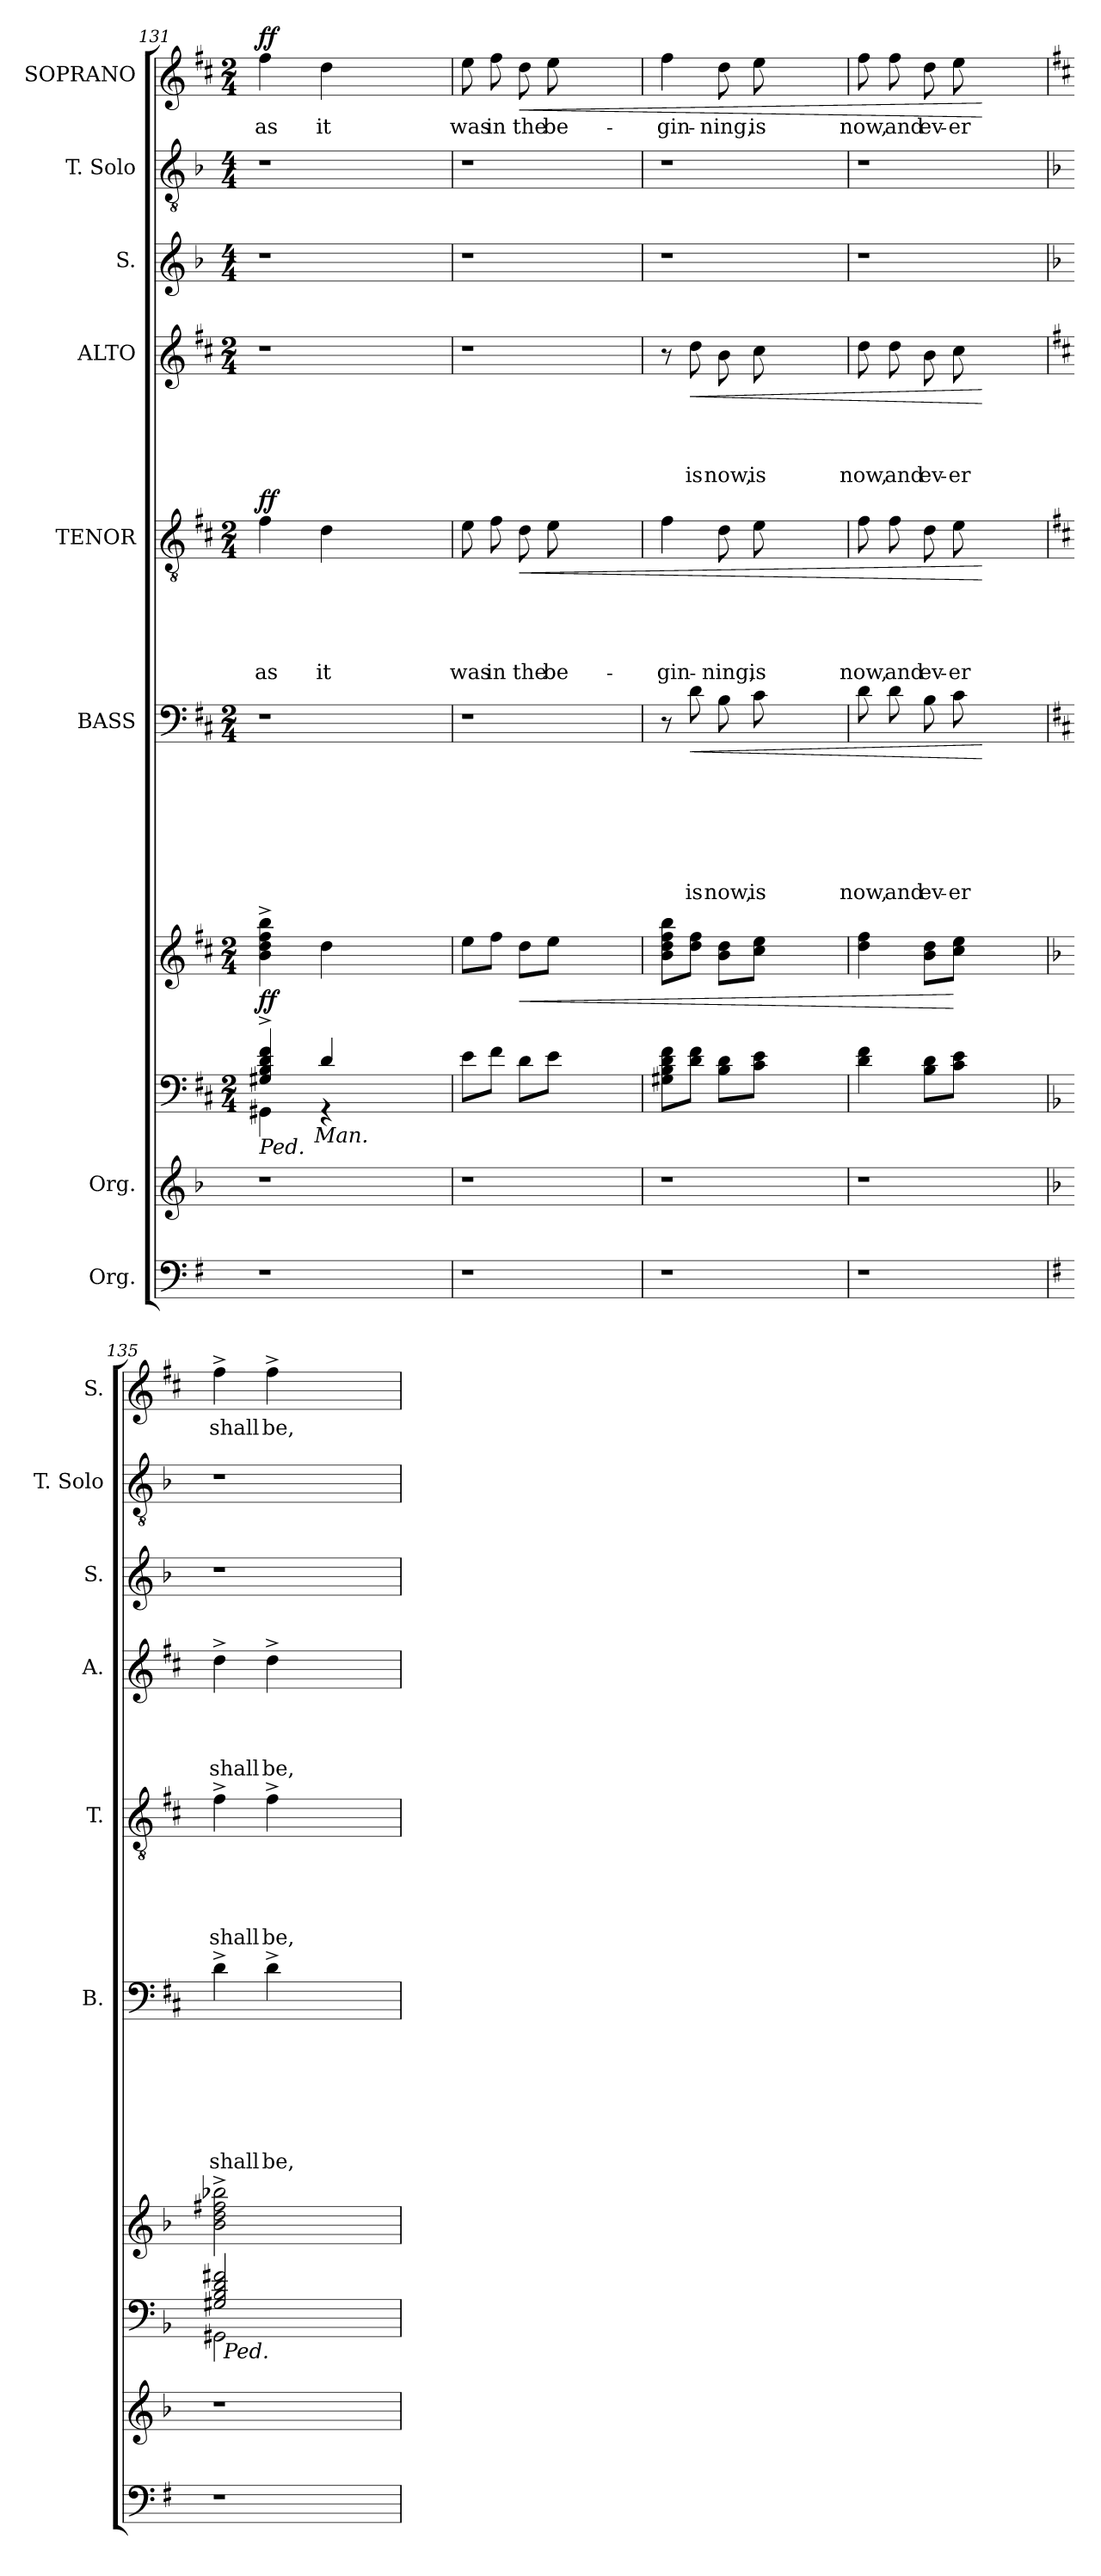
**kern	**kern	**kern	**kern	**dynam	**kern	**text	**text	**text	**text	**text	**text	**text	**dynam	**kern	**text	**text	**text	**text	**text	**dynam	**kern	**text	**text	**text	**text	**dynam	**kern	**kern	**kern	**text	**dynam
*part10	*part9	*part8	*part7	*part7	*part6	*part6	*part6	*part6	*part6	*part6	*part6	*part6	*part6	*part5	*part5	*part5	*part5	*part5	*part5	*part5	*part4	*part4	*part4	*part4	*part4	*part4	*part3	*part2	*part1	*part1	*part1
*staff10	*staff9	*staff8	*staff7	*staff7	*staff6	*staff6	*staff6	*staff6	*staff6	*staff6	*staff6	*staff6	*staff6	*staff5	*staff5	*staff5	*staff5	*staff5	*staff5	*staff5	*staff4	*staff4	*staff4	*staff4	*staff4	*staff4	*staff3	*staff2	*staff1	*staff1	*staff1
*I"Org.	*I"Org.	*	*	*	*I"BASS	*	*	*	*	*	*	*	*	*I"TENOR	*	*	*	*	*	*	*I"ALTO	*	*	*	*	*	*I"S.	*I"T. Solo	*I"SOPRANO	*	*
*	*	*	*	*	*I'B.	*	*	*	*	*	*	*	*	*I'T.	*	*	*	*	*	*	*I'A.	*	*	*	*	*	*I'S.	*I'T. Solo	*I'S.	*	*
!!LO:PB:g=z
*clefF4	*clefG2	*clefF4	*clefG2	*	*clefF4	*	*	*	*	*	*	*	*	*clefGv2	*	*	*	*	*	*	*clefG2	*	*	*	*	*	*clefG2	*clefGv2	*clefG2	*	*
*ITrd-3c-5	*	*	*	*	*	*	*	*	*	*	*	*	*	*	*	*	*	*	*	*	*	*	*	*	*	*	*	*	*	*	*
*k[]	*k[b-]	*k[f#c#]	*k[f#c#]	*	*k[f#c#]	*	*	*	*	*	*	*	*	*k[f#c#]	*	*	*	*	*	*	*k[f#c#]	*	*	*	*	*	*k[b-]	*k[b-]	*k[f#c#]	*	*
*C:	*F:	*D:	*D:	*	*D:	*	*	*	*	*	*	*	*	*D:	*	*	*	*	*	*	*D:	*	*	*	*	*	*F:	*F:	*D:	*	*
*	*	*M2/4	*M2/4	*	*M2/4	*	*	*	*	*	*	*	*	*M2/4	*	*	*	*	*	*	*M2/4	*	*	*	*	*	*M4/4	*M4/4	*M2/4	*	*
=131	=131	=131	=131	=131	=131	=131	=131	=131	=131	=131	=131	=131	=131	=131	=131	=131	=131	=131	=131	=131	=131	=131	=131	=131	=131	=131	=131	=131	=131	=131	=131
*	*	*^	*	*	*	*	*	*	*	*	*	*	*	*	*	*	*	*	*	*	*	*	*	*	*	*	*	*	*	*	*
!	!	!LO:TX:b:i:t=Ped.	!	!	!	!	!	!	!	!	!	!	!	!	!	!	!	!	!	!	!	!	!	!	!	!	!	!	!	!	!	!
!	!	!	!	!	!LO:DY:b	!LO:N:vis=1	!	!	!	!	!	!	!	!	!	!	!	!	!	!LO:LY:b	!LO:DY:a	!LO:N:vis=1	!	!	!	!	!	!	!	!	!LO:LY:b	!LO:DY:a
*	*	*	*^	*	*	*	*	*	*	*	*	*	*	*	*	*	*	*	*	*	*	*	*	*	*	*	*	*	*	*	*	*
1r	1r	4G#X/^> 4B/^> 4d/^> 4f#/^>	4GG#X\	6ryy	4b\^> 4dd\^> 4ff#\^> 4bb\^>	ff	2r	.	.	.	.	.	.	.	.	4f#\	.	.	.	.	as	ff	2r	.	.	.	.	.	1r	1r	4ff#\	as	ff
.	.	.	.	24..ryy	.	.	.	.	.	.	.	.	.	.	.	.	.	.	.	.	.	.	.	.	.	.	.	.	.	.	.	.	.
!	!	!	!	!LO:TX:b:i:t=Man.	!	!	!	!	!	!	!	!	!	!	!	!	!	!	!	!	!	!	!	!	!	!	!	!	!	!	!	!	!
.	.	.	.	3%2ryy	.	.	.	.	.	.	.	.	.	.	.	.	.	.	.	.	.	.	.	.	.	.	.	.	.	.	.	.	.
!	!	!	!	!	!	!	!	!	!	!	!	!	!	!	!	!	!	!	!	!	!LO:LY:b	!	!	!	!	!	!	!	!	!	!	!LO:LY:b	!
.	.	4d/	4rGG	.	4dd\	.	.	.	.	.	.	.	.	.	.	4d\	.	.	.	.	it	.	.	.	.	.	.	.	.	.	4dd\	it	.
.	.	2ryy	2ryy	.	2ryy	.	2ryy	.	.	.	.	.	.	.	.	2ryy	.	.	.	.	.	.	2ryy	.	.	.	.	.	.	.	2ryy	.	.
.	.	.	.	12ryy	.	.	.	.	.	.	.	.	.	.	.	.	.	.	.	.	.	.	.	.	.	.	.	.	.	.	.	.	.
.	.	.	.	96ryy	.	.	.	.	.	.	.	.	.	.	.	.	.	.	.	.	.	.	.	.	.	.	.	.	.	.	.	.	.
=132	=132	=132	=132	=132	=132	=132	=132	=132	=132	=132	=132	=132	=132	=132	=132	=132	=132	=132	=132	=132	=132	=132	=132	=132	=132	=132	=132	=132	=132	=132	=132	=132	=132
!	!	!	!	!	!	!	!LO:N:vis=1	!	!	!	!	!	!	!	!	!	!	!	!	!	!LO:LY:b	!	!LO:N:vis=1	!	!	!	!	!	!	!	!	!LO:LY:b	!
*	*	*v	*v	*v	*	*	*	*	*	*	*	*	*	*	*	*	*	*	*	*	*	*	*	*	*	*	*	*	*	*	*	*	*
1r	1r	8e\L	8ee\L	.	2r	.	.	.	.	.	.	.	.	8e\	.	.	.	.	was	.	2r	.	.	.	.	.	1r	1r	8ee\	was	.
!	!	!	!	!	!	!	!	!	!	!	!	!	!	!	!	!	!	!	!LO:LY:b	!	!	!	!	!	!	!	!	!	!	!LO:LY:b	!
.	.	8f#\J	8ff#\J	.	.	.	.	.	.	.	.	.	.	8f#\	.	.	.	.	in	.	.	.	.	.	.	.	.	.	8ff#\	in	.
!	!	!	!	!LO:HP:b	!	!	!	!	!	!	!	!	!	!	!	!	!	!	!LO:LY:b	!LO:HP:b	!	!	!	!	!	!	!	!	!	!LO:LY:b	!LO:HP:b
.	.	8d\L	8dd\L	<	.	.	.	.	.	.	.	.	.	8d\	.	.	.	.	the	<	.	.	.	.	.	.	.	.	8dd\	the	<
!	!	!	!	!	!	!	!	!	!	!	!	!	!	!	!	!	!	!	!LO:LY:b	!	!	!	!	!	!	!	!	!	!	!LO:LY:b	!
.	.	8e\J	8ee\J	.	.	.	.	.	.	.	.	.	.	8e\	.	.	.	.	be-	.	.	.	.	.	.	.	.	.	8ee\	be-	.
.	.	2ryy	2ryy	.	2ryy	.	.	.	.	.	.	.	.	2ryy	.	.	.	.	.	.	2ryy	.	.	.	.	.	.	.	2ryy	.	.
=133	=133	=133	=133	=133	=133	=133	=133	=133	=133	=133	=133	=133	=133	=133	=133	=133	=133	=133	=133	=133	=133	=133	=133	=133	=133	=133	=133	=133	=133	=133	=133
!	!	!	!	!	!	!	!	!	!	!	!	!	!	!	!	!	!	!	!LO:LY:b	!	!	!	!	!	!	!	!	!	!	!LO:LY:b	!
1r	1r	8G#X\ 8B\ 8d\ 8f#\L	8b\ 8dd\ 8ff#\ 8bb\L	.	8r	.	.	.	.	.	.	.	.	4f#\	.	.	.	.	-gin-	.	8r	.	.	.	.	.	1r	1r	4ff#\	-gin-	.
!	!	!	!	!	!	!	!	!	!	!	!	!LO:LY:b	!LO:HP:b	!	!	!	!	!	!	!	!	!	!	!	!LO:LY:b	!LO:HP:b	!	!	!	!	!
.	.	8d\ 8f#\J	8dd\ 8ff#\J	.	8d\	.	.	.	.	.	.	is	<	.	.	.	.	.	.	.	8dd\	.	.	.	is	<	.	.	.	.	.
!	!	!	!	!	!	!	!	!	!	!	!	!LO:LY:b	!	!	!	!	!	!	!LO:LY:b	!	!	!	!	!	!LO:LY:b	!	!	!	!	!LO:LY:b	!
.	.	8B\ 8d\L	8b\ 8dd\L	.	8B\	.	.	.	.	.	.	now,	.	8d\	.	.	.	.	-ning,	.	8b\	.	.	.	now,	.	.	.	8dd\	-ning,	.
!	!	!	!	!	!	!	!	!	!	!	!	!LO:LY:b	!	!	!	!	!	!	!LO:LY:b	!	!	!	!	!	!LO:LY:b	!	!	!	!	!LO:LY:b	!
.	.	8c#\ 8e\J	8cc#\ 8ee\J	.	8c#\	.	.	.	.	.	.	is	.	8e\	.	.	.	.	is	.	8cc#\	.	.	.	is	.	.	.	8ee\	is	.
.	.	2ryy	2ryy	.	2ryy	.	.	.	.	.	.	.	.	2ryy	.	.	.	.	.	.	2ryy	.	.	.	.	.	.	.	2ryy	.	.
=134	=134	=134	=134	=134	=134	=134	=134	=134	=134	=134	=134	=134	=134	=134	=134	=134	=134	=134	=134	=134	=134	=134	=134	=134	=134	=134	=134	=134	=134	=134	=134
!	!	!	!	!	!	!	!	!	!	!	!	!LO:LY:b	!	!	!	!	!	!	!LO:LY:b	!	!	!	!	!	!LO:LY:b	!	!	!	!	!LO:LY:b	!
1r	1r	4d\ 4f#\	4dd\ 4ff#\	.	8d\	.	.	.	.	.	.	now,	.	8f#\	.	.	.	.	now,	.	8dd\	.	.	.	now,	.	1r	1r	8ff#\	now,	.
!	!	!	!	!	!	!	!	!	!	!	!	!LO:LY:b	!	!	!	!	!	!	!LO:LY:b	!	!	!	!	!	!LO:LY:b	!	!	!	!	!LO:LY:b	!
.	.	.	.	.	8d\	.	.	.	.	.	.	and	.	8f#\	.	.	.	.	and	.	8dd\	.	.	.	and	.	.	.	8ff#\	and	.
!	!	!	!	!	!	!	!	!	!	!	!	!LO:LY:b	!	!	!	!	!	!	!LO:LY:b	!	!	!	!	!	!LO:LY:b	!	!	!	!	!LO:LY:b	!
.	.	8B\ 8d\L	8b\ 8dd\L	.	8B\	.	.	.	.	.	.	ev-	.	8d\	.	.	.	.	ev-	.	8b\	.	.	.	ev-	.	.	.	8dd\	ev-	.
!	!	!	!	!	!	!	!	!	!	!	!	!LO:LY:b	!	!	!	!	!	!	!LO:LY:b	!	!	!	!	!	!LO:LY:b	!	!	!	!	!LO:LY:b	!
.	.	8c#\ 8e\J	8cc#\ 8ee\J	[	8c#\	.	.	.	.	.	.	-er	.	8e\	.	.	.	.	-er	.	8cc#\	.	.	.	-er	.	.	.	8ee\	-er	.
.	.	2ryy	2ryy	.	2ryy	.	.	.	.	.	.	.	[	2ryy	.	.	.	.	.	[	2ryy	.	.	.	.	[	.	.	2ryy	.	[
=135	=135	=135	=135	=135	=135	=135	=135	=135	=135	=135	=135	=135	=135	=135	=135	=135	=135	=135	=135	=135	=135	=135	=135	=135	=135	=135	=135	=135	=135	=135	=135
*	*	*k[b-]	*k[b-]	*	*	*	*	*	*	*	*	*	*	*	*	*	*	*	*	*	*	*	*	*	*	*	*	*	*	*	*
*	*	*F:	*F:	*	*	*	*	*	*	*	*	*	*	*	*	*	*	*	*	*	*	*	*	*	*	*	*	*	*	*	*
*	*	*^	*	*	*	*	*	*	*	*	*	*	*	*	*	*	*	*	*	*	*	*	*	*	*	*	*	*	*	*	*
!	!	!	!	!	!	!	!	!	!	!	!	!	!LO:LY:b	!	!	!	!	!	!	!LO:LY:b	!	!	!	!	!	!LO:LY:b	!	!	!	!	!LO:LY:b	!
*	*	*	*^	*	*	*	*	*	*	*	*	*	*	*	*	*	*	*	*	*	*	*	*	*	*	*	*	*	*	*	*	*
1r	1r	2G#X/ 2B-/ 2d/ 2f#X/	2GG#X\	48ryy	2b-\^> 2dd\^> 2ff#X\^> 2bb-X\^>	.	4d^>\	.	.	.	.	.	.	shall	.	4f#^>\	.	.	.	.	shall	.	4dd^>\	.	.	.	shall	.	1r	1r	4ff#^>\	shall	.
!	!	!	!	!LO:TX:b:i:t=Ped.	!	!	!	!	!	!	!	!	!	!	!	!	!	!	!	!	!	!	!	!	!	!	!	!	!	!	!	!	!
.	.	.	.	3%2ryy	.	.	.	.	.	.	.	.	.	.	.	.	.	.	.	.	.	.	.	.	.	.	.	.	.	.	.	.	.
!	!	!	!	!	!	!	!	!	!	!	!	!	!	!LO:LY:b	!	!	!	!	!	!	!LO:LY:b	!	!	!	!	!	!LO:LY:b	!	!	!	!	!LO:LY:b	!
.	.	.	.	.	.	.	4d^>\	.	.	.	.	.	.	be,	.	4f#^>\	.	.	.	.	be,	.	4dd^>\	.	.	.	be,	.	.	.	4ff#^>\	be,	.
.	.	2ryy	2ryy	.	2ryy	.	2ryy	.	.	.	.	.	.	.	.	2ryy	.	.	.	.	.	.	2ryy	.	.	.	.	.	.	.	2ryy	.	.
.	.	.	.	6...ryy	.	.	.	.	.	.	.	.	.	.	.	.	.	.	.	.	.	.	.	.	.	.	.	.	.	.	.	.	.
*	*	*v	*v	*v	*	*	*	*	*	*	*	*	*	*	*	*	*	*	*	*	*	*	*	*	*	*	*	*	*	*	*	*	*
=	=	=	=	=	=	=	=	=	=	=	=	=	=	=	=	=	=	=	=	=	=	=	=	=	=	=	=	=	=	=	=
*-	*-	*-	*-	*-	*-	*-	*-	*-	*-	*-	*-	*-	*-	*-	*-	*-	*-	*-	*-	*-	*-	*-	*-	*-	*-	*-	*-	*-	*-	*-	*-
